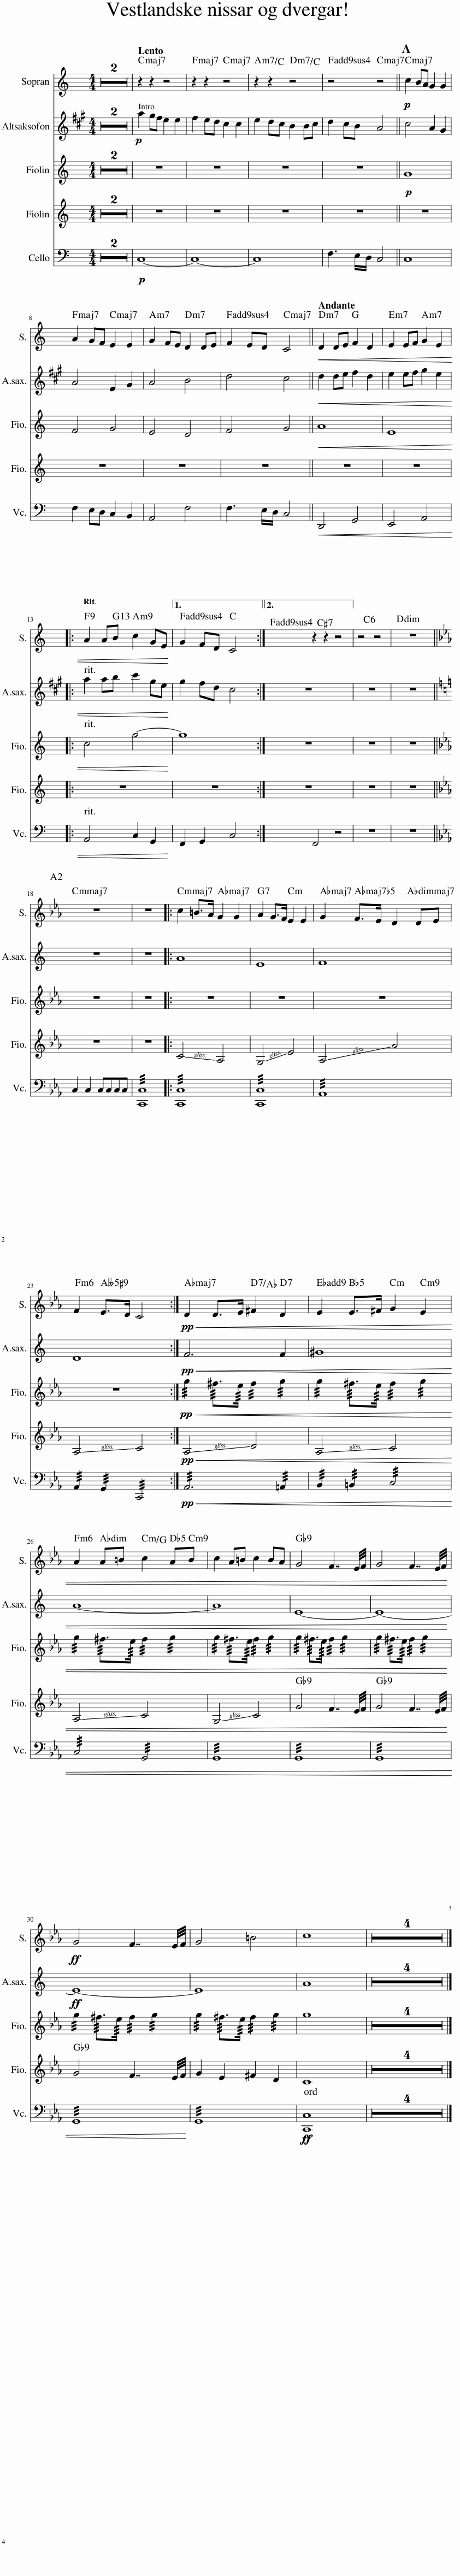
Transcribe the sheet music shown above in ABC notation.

X:1
%%score 1 2 3 4 5
L:1/8
M:4/4
I:linebreak $
K:C
V:1 treble
V:2 treble transpose=-9
V:3 treble
V:4 treble
V:5 bass
V:1
 z8 | z8 |[Q:1/4=52] z2 z2 z4 | z2 z2 z4 | z2 z2 z4 | %5
 z4 z4 ||!p! c2 BA G2 G2 |$ A2 GF E2 E2 | G2 FE D2 DE | F2 ED C4 || %10
[Q:1/4=92]!<(! D2 DE F2 D2 | E2 EF G2 E2 |:$ A2 AB c2 GE!<)! |1 G2 FD C4 :|2 z2 z2 z4 || %15
 z4 z4 | z8 ||$[K:Eb] z8 | z8 |: c2 =B>A G2 G2 | %20
 A2 G>F E2 E2 | G2 F>E D2 DE |$ F2 E>D C4 :|!pp!!<(! D2 D>E ^F2 D2 | E2 E>^F G2 E2 |$ %25
 A2 A=B c2 AB | c2 A=B c2 BA | G4 F7/2 E/4F/4 | G4 F7/2 E/4F/4!<)! |$ G4 F7/2 E/4F/4 | %30
 G4 =B4 | c8 | z8 | z8 | z8 | %35
 z8 |] %36
V:2
[K:A] z8 | z8 |!p! a2 gf e2 e2 | f2 ed c2 c2 | e2 dc B2 Bc | %5
 d2 cB A4 || c4 A2 G2 |$ A4 E2 G2 | A4 B4 | d4 c4 || %10
!<(! d2 de f2 d2 | e2 ef g2 e2 |:$ a2 ab c'2 ge!<)! |1 g2 fd c4 :|2 z8 || %15
 z8 | z8 ||$[K:C] z8 | z8 |: A8 | %20
 E8 | F8 |$ D8 :|!pp!!<(! F6 F2 | ^G8 |$ %25
 A8- | A8 | E8- | E8-!<)! |$!ff!!ff! E8- | %30
 E8 | A8 | z8 | z8 | z8 | %35
 z8 |] %36
V:3
 z8 | z8 | z8 | z8 | z8 | %5
 z8 ||!p! G8 |$ F4 G4 | E4 D4 | F4 G4 || %10
!<(! A8 | E8 |:$ c4 g4-!<)! |1 g8 :|2 z8 || %15
 z8 | z8 ||$[K:Eb] z8 | z8 |: z8 | %20
 z8 | z8 |$ z8 :|!pp!!<(! !///!g2 !///!^f>!///!e !///!f2 !///!g2 | !///!g2 !///!^f>!///!e !///!f2 !///!g2 |$ %25
 !///!g2 !///!^f>!///!e !///!f2 !///!g2 | !///!g2 !///!^f>!///!e !///!f2 !///!g2 | !///!g2 !///!^f>!///!e !///!f2 !///!g2 | !///!g2 !///!^f>!///!e !///!f2 !///!g2!<)! |$ !///!g2 !///!^f>!///!e !///!f2 !///!g2 | %30
 !///!g2 !///!^f>!///!e !///!f2 !///!g2 | g8 | z8 | z8 | z8 | %35
 z8 |] %36
V:4
 z8 | z8 | z8 | z8 | z8 | %5
 z8 || z8 |$ z8 | z8 | z8 || %10
 z8 | z8 |:$ z8 |1 z8 :|2 z8 || %15
 z8 | z8 ||$[K:Eb] z8 | z8 |: !-(!C4 !-)!A,4 | %20
 !-(!G,4 !-)!E4 | !-(!A,4 !-)!A4 |$ !-(!A,4 !-)!C4 :|!pp!!<(! !-(!A,4 !-)!D4 | !-(!A,4 !-)!C4 |$ %25
 !-(!A,4 !-)!C4 | !-(!G,4 !-)!C4 | G4 F7/2 E/4F/4 | G4 F7/2 E/4F/4!<)! |$ G4 F7/2 E/4F/4 | %30
 G2 E2 ^F2 D2 | C8 | z8 | z8 | z8 | %35
 z8 |] %36
V:5
 z8 | z8 |!p! C,8- | C,8- | C,8 | %5
 F,3 E,/D,/ C,4 || C,8 |$ F,2 E,D, C,2 B,,2 | A,,4 F,4 | F,3 E,/D,/ C,4 || %10
!<(! D,,4 G,,4 | E,,4 A,,4 |:$ A,,4 C,2 G,,2!<)! |1 F,,2 G,,2 C,4 :|2 F,,4 z4 || %15
 z8 | z8 ||$[K:Eb] C,2 C,2 C,C,C,C, | !///![C,,C,]8 |: !///![C,,C,]8 | %20
 !///![C,,C,]8 | !///!A,,8 |$ !///!A,,2 !///!G,,2 !///!C,,4 :|!pp!!<(! !///!A,,6 !///!=A,,2 | !///!B,,2 !///!=B,,2 !///!C,4 |$ %25
 !///!C,4 !///!G,,4 | !///!G,,8 | !///!G,,8 | !///!G,,8 |$ !///!G,,8!<)! | %30
 !///!G,,8 |!ff!!ff! [C,,C,]8 | z8 | z8 | z8 | %35
 z8 |] %36
